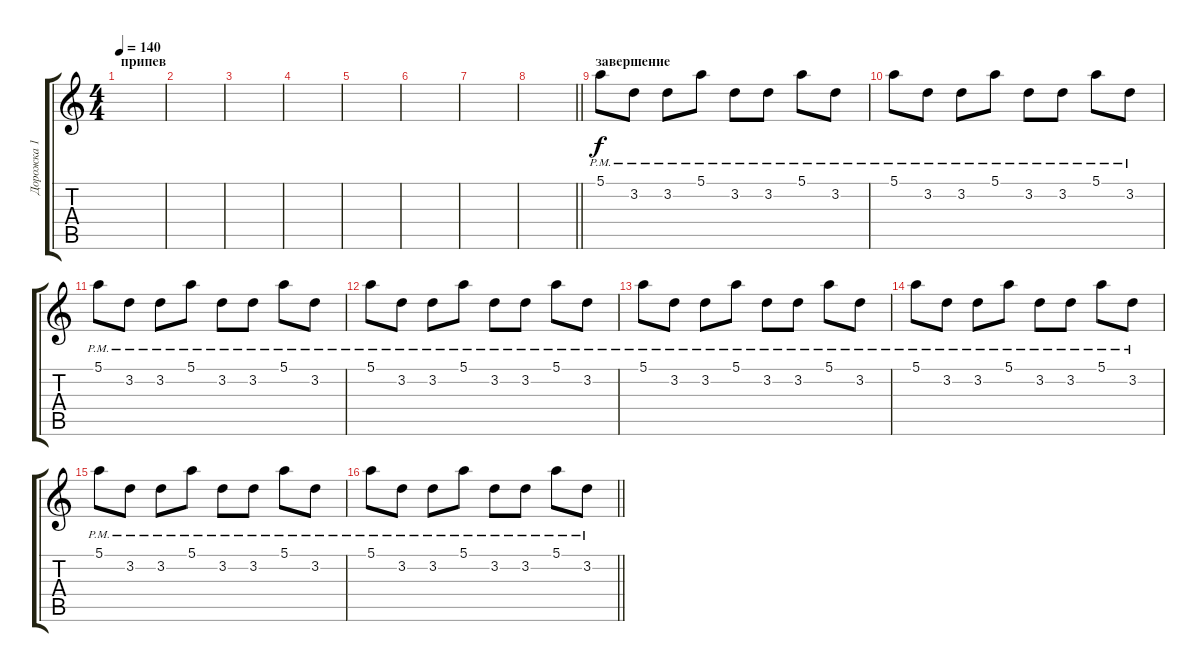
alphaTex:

\track ("Дорожка 1" "Дорожка 1") {instrument distortionguitar}
\staff {score tabs}
\tuning (E4 B3 G3 D3 A2 E2) {hide}
\ts (4 4)
\section ("" "припев")
\tempo 140
\clef g2
\ks c
|
|
|
|
|
|
|
\barLineRight lightlight
|
\section ("" "завершение")
5.1{pm}.8 3.2{pm}.8 3.2{pm}.8 5.1{pm}.8 3.2{pm}.8 3.2{pm}.8 5.1{pm}.8 3.2{pm}.8 |
5.1{pm}.8 3.2{pm}.8 3.2{pm}.8 5.1{pm}.8 3.2{pm}.8 3.2{pm}.8 5.1{pm}.8 3.2{pm}.8 |
5.1{pm}.8 3.2{pm}.8 3.2{pm}.8 5.1{pm}.8 3.2{pm}.8 3.2{pm}.8 5.1{pm}.8 3.2{pm}.8 |
5.1{pm}.8 3.2{pm}.8 3.2{pm}.8 5.1{pm}.8 3.2{pm}.8 3.2{pm}.8 5.1{pm}.8 3.2{pm}.8 |
5.1{pm}.8 3.2{pm}.8 3.2{pm}.8 5.1{pm}.8 3.2{pm}.8 3.2{pm}.8 5.1{pm}.8 3.2{pm}.8 |
5.1{pm}.8 3.2{pm}.8 3.2{pm}.8 5.1{pm}.8 3.2{pm}.8 3.2{pm}.8 5.1{pm}.8 3.2{pm}.8 |
5.1{pm}.8 3.2{pm}.8 3.2{pm}.8 5.1{pm}.8 3.2{pm}.8 3.2{pm}.8 5.1{pm}.8 3.2{pm}.8 |
\barLineRight lightlight
5.1{pm}.8 3.2{pm}.8 3.2{pm}.8 5.1{pm}.8 3.2{pm}.8 3.2{pm}.8 5.1{pm}.8 3.2{pm}.8
